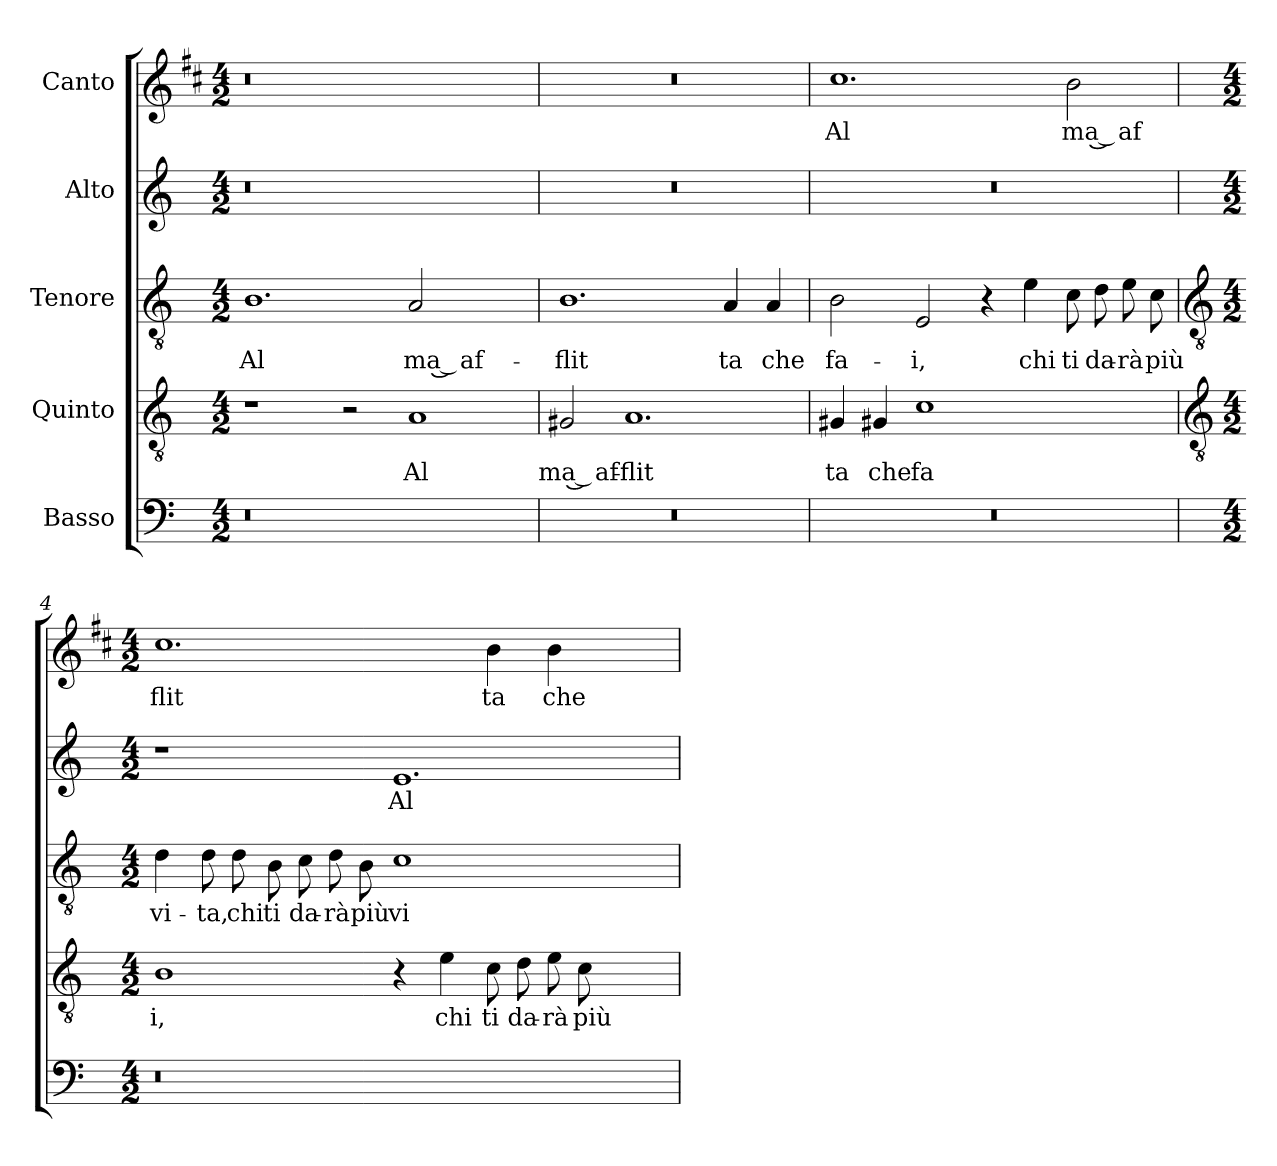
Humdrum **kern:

**kern	**kern	**text	**kern	**text	**kern	**text	**kern	**text
*part5	*part4	*part4	*part3	*part3	*part2	*part2	*part1	*part1
*staff5	*staff4	*staff4	*staff3	*staff3	*staff2	*staff2	*staff1	*staff1
*I"Basso	*I"Quinto	*	*I"Tenore	*	*I"Alto	*	*I"Canto	*
*clefF4	*clefGv2	*	*clefGv2	*	*clefG2	*	*clefG2	*
*	*	*	*	*	*	*	*ITrd1c2	*
*k[]	*k[]	*	*k[]	*	*k[]	*	*k[]	*
*C:	*C:	*	*C:	*	*C:	*	*C:	*
*M4/2	*M4/2	*	*M4/2	*	*M4/2	*	*M4/2	*
=1	=1	=1	=1	=1	=1	=1	=1	=1
!	!	!	!	!LO:LY:b	!	!	!	!
0r	1r	.	1.B	Al	0r	.	0r	.
.	2r	.	.	.	.	.	.	.
!	!	!LO:LY:b	!	!LO:LY:b	!	!	!	!
.	1A	Al	2A	ma͜ af-	.	.	.	.
2ryy	.	.	2ryy	.	2ryy	.	2ryy	.
=2	=2	=2	=2	=2	=2	=2	=2	=2
!	!	!LO:LY:b	!	!LO:LY:b	!	!	!	!
0r	2G#X	ma͜ af-	1.B	-flit	0r	.	0r	.
!	!	!LO:LY:b	!	!	!	!	!	!
.	1.A	-flit	.	.	.	.	.	.
!	!	!	!	!LO:LY:b	!	!	!	!
.	.	.	4A	ta	.	.	.	.
!	!	!	!	!LO:LY:b	!	!	!	!
.	.	.	4A	che	.	.	.	.
=3	=3	=3	=3	=3	=3	=3	=3	=3
!	!	!LO:LY:b	!	!LO:LY:b	!	!	!	!LO:LY:b
0r	4G#X	ta	2B	fa-	0r	.	1.b	Al
!	!	!LO:LY:b	!	!	!	!	!	!
.	4G#X	che	.	.	.	.	.	.
!	!	!LO:LY:b	!	!LO:LY:b	!	!	!	!
.	1c	fa	2E	-i,	.	.	.	.
.	.	.	4r	.	.	.	.	.
!	!	!	!	!LO:LY:b	!	!	!	!
.	.	.	4e	chi	.	.	.	.
!	!	!	!	!LO:LY:b	!	!	!	!LO:LY:b
.	2ryy	.	8c	ti	.	.	2a	ma͜ af
!	!	!	!	!LO:LY:b	!	!	!	!
.	.	.	8d	da-	.	.	.	.
!	!	!	!	!LO:LY:b	!	!	!	!
.	.	.	8e	-rà	.	.	.	.
!	!	!	!	!LO:LY:b	!	!	!	!
.	.	.	8c	più	.	.	.	.
!!LO:LB:g=z
=4	=4	=4	=4	=4	=4	=4	=4	=4
*	*clefGv2	*	*clefGv2	*	*	*	*	*
*M4/2	*M4/2	*	*M4/2	*	*M4/2	*	*M4/2	*
!	!	!LO:LY:b	!	!LO:LY:b	!	!	!	!LO:LY:b
0r	1B	i,	4d	vi-	1r	.	1.b	flit
!	!	!	!	!LO:LY:b	!	!	!	!
.	.	.	8d	-ta,	.	.	.	.
!	!	!	!	!LO:LY:b	!	!	!	!
.	.	.	8d	chi	.	.	.	.
!	!	!	!	!LO:LY:b	!	!	!	!
.	.	.	8B	ti	.	.	.	.
!	!	!	!	!LO:LY:b	!	!	!	!
.	.	.	8c	da-	.	.	.	.
!	!	!	!	!LO:LY:b	!	!	!	!
.	.	.	8d	-rà	.	.	.	.
!	!	!	!	!LO:LY:b	!	!	!	!
.	.	.	8B	più	.	.	.	.
!	!	!	!	!LO:LY:b	!	!LO:LY:b	!	!
.	4r	.	1c	vi	1.e	Al	.	.
!	!	!LO:LY:b	!	!	!	!	!	!
.	4e	chi	.	.	.	.	.	.
!	!	!LO:LY:b	!	!	!	!	!	!LO:LY:b
.	8c	ti	.	.	.	.	4a	ta
!	!	!LO:LY:b	!	!	!	!	!	!
.	8d	da-	.	.	.	.	.	.
!	!	!LO:LY:b	!	!	!	!	!	!LO:LY:b
.	8e	-rà	.	.	.	.	4a	che
!	!	!LO:LY:b	!	!	!	!	!	!
.	8c	più	.	.	.	.	.	.
2ryy	2ryy	.	2ryy	.	.	.	2ryy	.
=	=	=	=	=	=	=	=	=
*-	*-	*-	*-	*-	*-	*-	*-	*-
